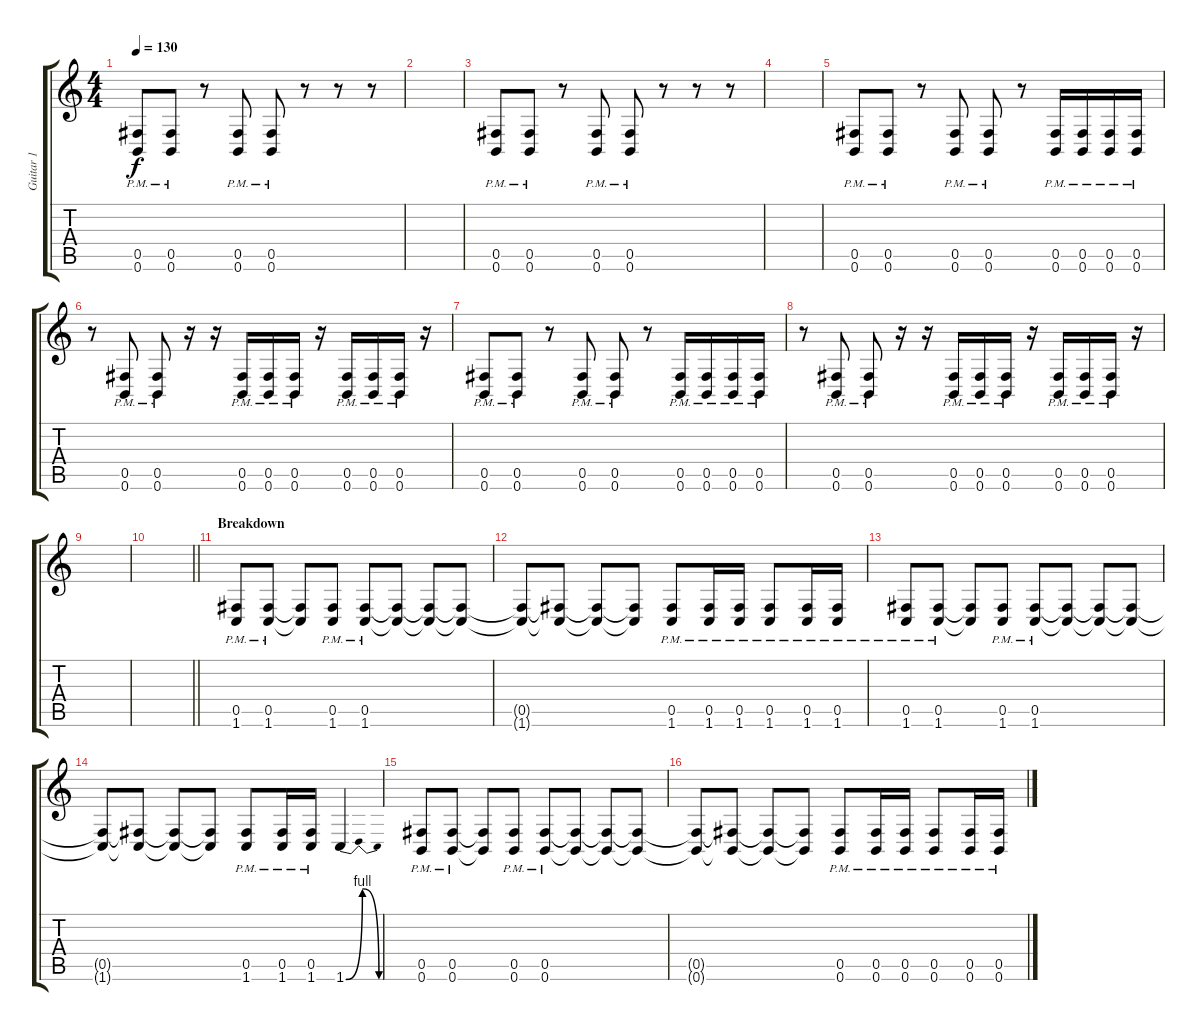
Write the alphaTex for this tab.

\track ("Guitar 1" "Guitar 1") {instrument distortionguitar}
\staff {score tabs}
\tuning (Db4 Ab3 E3 B2 Gb2 B1) {hide}
\ts (4 4)
\tempo 130
\clef g2
\ks c
(0.5{pm} 0.6{pm}).8{dy f} (0.5{pm} 0.6{pm}).8 r.8 (0.5{pm} 0.6{pm}).8 (0.5{pm} 0.6{pm}).8 r.8 r.8 r.8 |
|
(0.5{pm} 0.6{pm}).8 (0.5{pm} 0.6{pm}).8 r.8 (0.5{pm} 0.6{pm}).8 (0.5{pm} 0.6{pm}).8 r.8 r.8 r.8 |
|
(0.5{pm} 0.6{pm}).8 (0.5{pm} 0.6{pm}).8 r.8 (0.5{pm} 0.6{pm}).8 (0.5{pm} 0.6{pm}).8 r.8 (0.5{pm} 0.6{pm}).16 (0.5{pm} 0.6{pm}).16 (0.5{pm} 0.6{pm}).16 (0.5{pm} 0.6{pm}).16 |
r.8 (0.5{pm} 0.6{pm}).8 (0.5{pm} 0.6{pm}).8 r.16 r.16 (0.5{pm} 0.6{pm}).16 (0.5{pm} 0.6{pm}).16 (0.5{pm} 0.6{pm}).16 r.16 (0.5{pm} 0.6{pm}).16 (0.5{pm} 0.6{pm}).16 (0.5{pm} 0.6{pm}).16 r.16 |
(0.5{pm} 0.6{pm}).8 (0.5{pm} 0.6{pm}).8 r.8 (0.5{pm} 0.6{pm}).8 (0.5{pm} 0.6{pm}).8 r.8 (0.5{pm} 0.6{pm}).16 (0.5{pm} 0.6{pm}).16 (0.5{pm} 0.6{pm}).16 (0.5{pm} 0.6{pm}).16 |
r.8 (0.5{pm} 0.6{pm}).8 (0.5{pm} 0.6{pm}).8 r.16 r.16 (0.5{pm} 0.6{pm}).16 (0.5{pm} 0.6{pm}).16 (0.5{pm} 0.6{pm}).16 r.16 (0.5{pm} 0.6{pm}).16 (0.5{pm} 0.6{pm}).16 (0.5{pm} 0.6{pm}).16 r.16 |
|
\barLineRight lightlight
|
\section ("" "Breakdown")
(0.5{pm} 1.6{pm}).8 (0.5{pm} 1.6{pm}).8 (0.5{t} 1.6{t}).8 (0.5{pm} 1.6{pm}).8 (0.5{pm} 1.6{pm}).8 (0.5{t} 1.6{t}).8 (0.5{t} 1.6{t}).8 (0.5{t} 1.6{t}).8 |
(0.5{t} 1.6{t}).8 (0.5{t} 1.6{t}).8 (0.5{t} 1.6{t}).8 (0.5{t} 1.6{t}).8 (0.5{pm} 1.6{pm}).8 (0.5{pm} 1.6{pm}).16 (0.5{pm} 1.6{pm}).16 (0.5{pm} 1.6{pm}).8 (0.5{pm} 1.6{pm}).16 (0.5{pm} 1.6{pm}).16 |
(0.5{pm} 1.6{pm}).8 (0.5{pm} 1.6{pm}).8 (0.5{t} 1.6{t}).8 (0.5{pm} 1.6{pm}).8 (0.5{pm} 1.6{pm}).8 (0.5{t} 1.6{t}).8 (0.5{t} 1.6{t}).8 (0.5{t} 1.6{t}).8 |
(0.5{t} 1.6{t}).8 (0.5{t} 1.6{t}).8 (0.5{t} 1.6{t}).8 (0.5{t} 1.6{t}).8 (0.5{pm} 1.6{pm}).8 (0.5{pm} 1.6{pm}).16 (0.5{pm} 1.6{pm}).16 1.6{be (bendrelease 0 0 30 4 30 4 60 0)}.4 |
(0.5{pm} 0.6{pm}).8 (0.5{pm} 0.6{pm}).8 (0.5{t} 0.6{t}).8 (0.5{pm} 0.6{pm}).8 (0.5{pm} 0.6{pm}).8 (0.5{t} 0.6{t}).8 (0.5{t} 0.6{t}).8 (0.5{t} 0.6{t}).8 |
(0.5{t} 0.6{t}).8 (0.5{t} 0.6{t}).8 (0.5{t} 0.6{t}).8 (0.5{t} 0.6{t}).8 (0.5{pm} 0.6{pm}).8 (0.5{pm} 0.6{pm}).16 (0.5{pm} 0.6{pm}).16 (0.5{pm} 0.6{pm}).8 (0.5{pm} 0.6{pm}).16 (0.5{pm} 0.6{pm}).16
